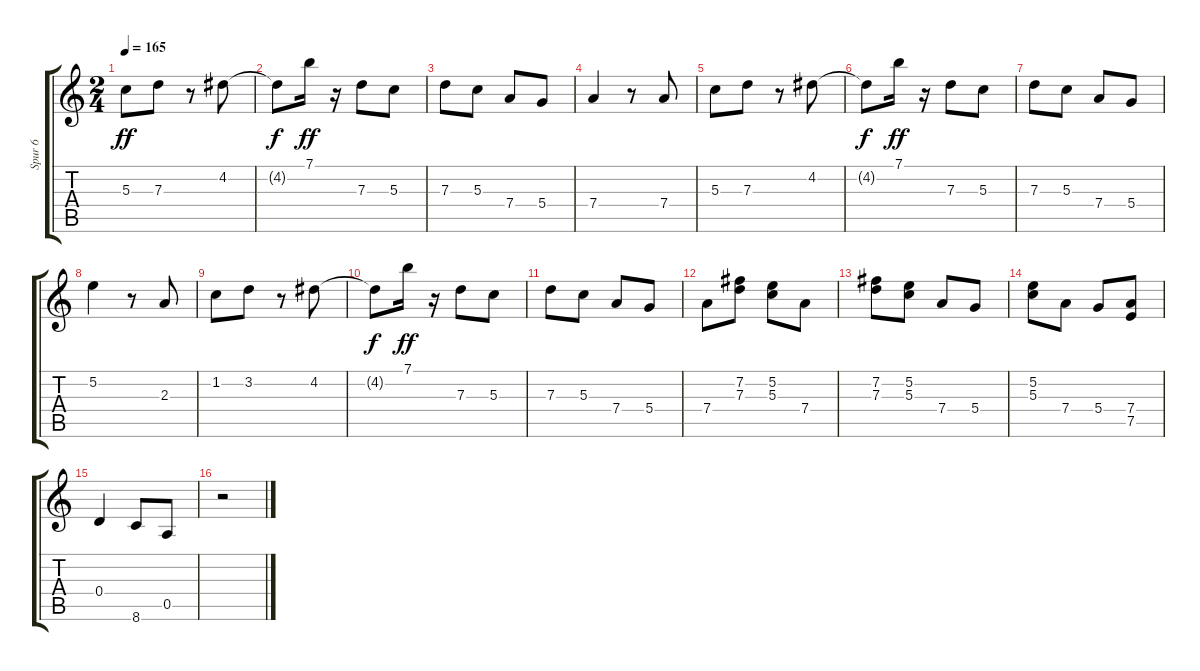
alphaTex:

\track ("Spur 6" "Spur 6") {instrument distortionguitar}
\staff {score tabs}
\tuning (E4 B3 G3 D3 A2 E2) {hide}
\ts (2 4)
\tempo 165
\clef g2
\ks c
5.3.8{dy ff} 7.3.8 r.8 4.2.8 |
4.2{t}.8{dy f} 7.1.16{dy ff} r.16 7.3.8 5.3.8 |
7.3.8 5.3.8 7.4.8 5.4.8 |
7.4.4 r.8 7.4.8 |
5.3.8 7.3.8 r.8 4.2.8 |
4.2{t}.8{dy f} 7.1.16{dy ff} r.16 7.3.8 5.3.8 |
7.3.8 5.3.8 7.4.8 5.4.8 |
5.2.4 r.8 2.3.8 |
1.2.8 3.2.8 r.8 4.2.8 |
4.2{t}.8{dy f} 7.1.16{dy ff} r.16 7.3.8 5.3.8 |
7.3.8 5.3.8 7.4.8 5.4.8 |
7.4.8 (7.2 7.3).8 (5.2 5.3).8 7.4.8 |
(7.2 7.3).8 (5.2 5.3).8 7.4.8 5.4.8 |
(5.2 5.3).8 7.4.8 5.4.8 (7.4 7.5).8 |
0.4.4 8.6.8 0.5.8 |
r.2
